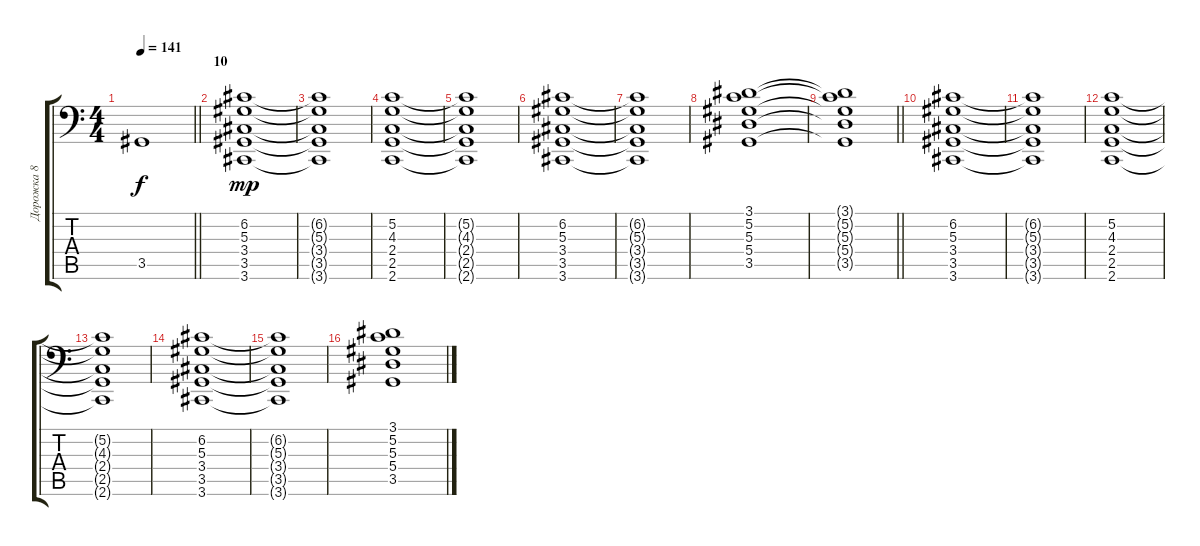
\track ("Дорожка 8" "Дорожка 8") {instrument stringensemble1}
\staff {score tabs}
\tuning (C4 G3 Eb3 Bb2 F2 Bb1) {hide}
\ts (4 4)
\tempo 141
\clef f4
\barLineRight lightlight
\ks c
3.5{t}.1{dy f} |
\section ("" "10")
(6.2 5.3 3.4 3.5 3.6).1{dy mp} |
(6.2{t} 5.3{t} 3.4{t} 3.5{t} 3.6{t}).1 |
(5.2 4.3 2.4 2.5 2.6).1 |
(5.2{t} 4.3{t} 2.4{t} 2.5{t} 2.6{t}).1 |
(6.2 5.3 3.4 3.5 3.6).1 |
(6.2{t} 5.3{t} 3.4{t} 3.5{t} 3.6{t}).1 |
(3.1 5.2 5.3 5.4 3.5).1 |
\barLineRight lightlight
(3.1{t} 5.2{t} 5.3{t} 5.4{t} 3.5{t}).1 |
(6.2 5.3 3.4 3.5 3.6).1 |
(6.2{t} 5.3{t} 3.4{t} 3.5{t} 3.6{t}).1 |
(5.2 4.3 2.4 2.5 2.6).1 |
(5.2{t} 4.3{t} 2.4{t} 2.5{t} 2.6{t}).1 |
(6.2 5.3 3.4 3.5 3.6).1 |
(6.2{t} 5.3{t} 3.4{t} 3.5{t} 3.6{t}).1 |
(3.1 5.2 5.3 5.4 3.5).1
